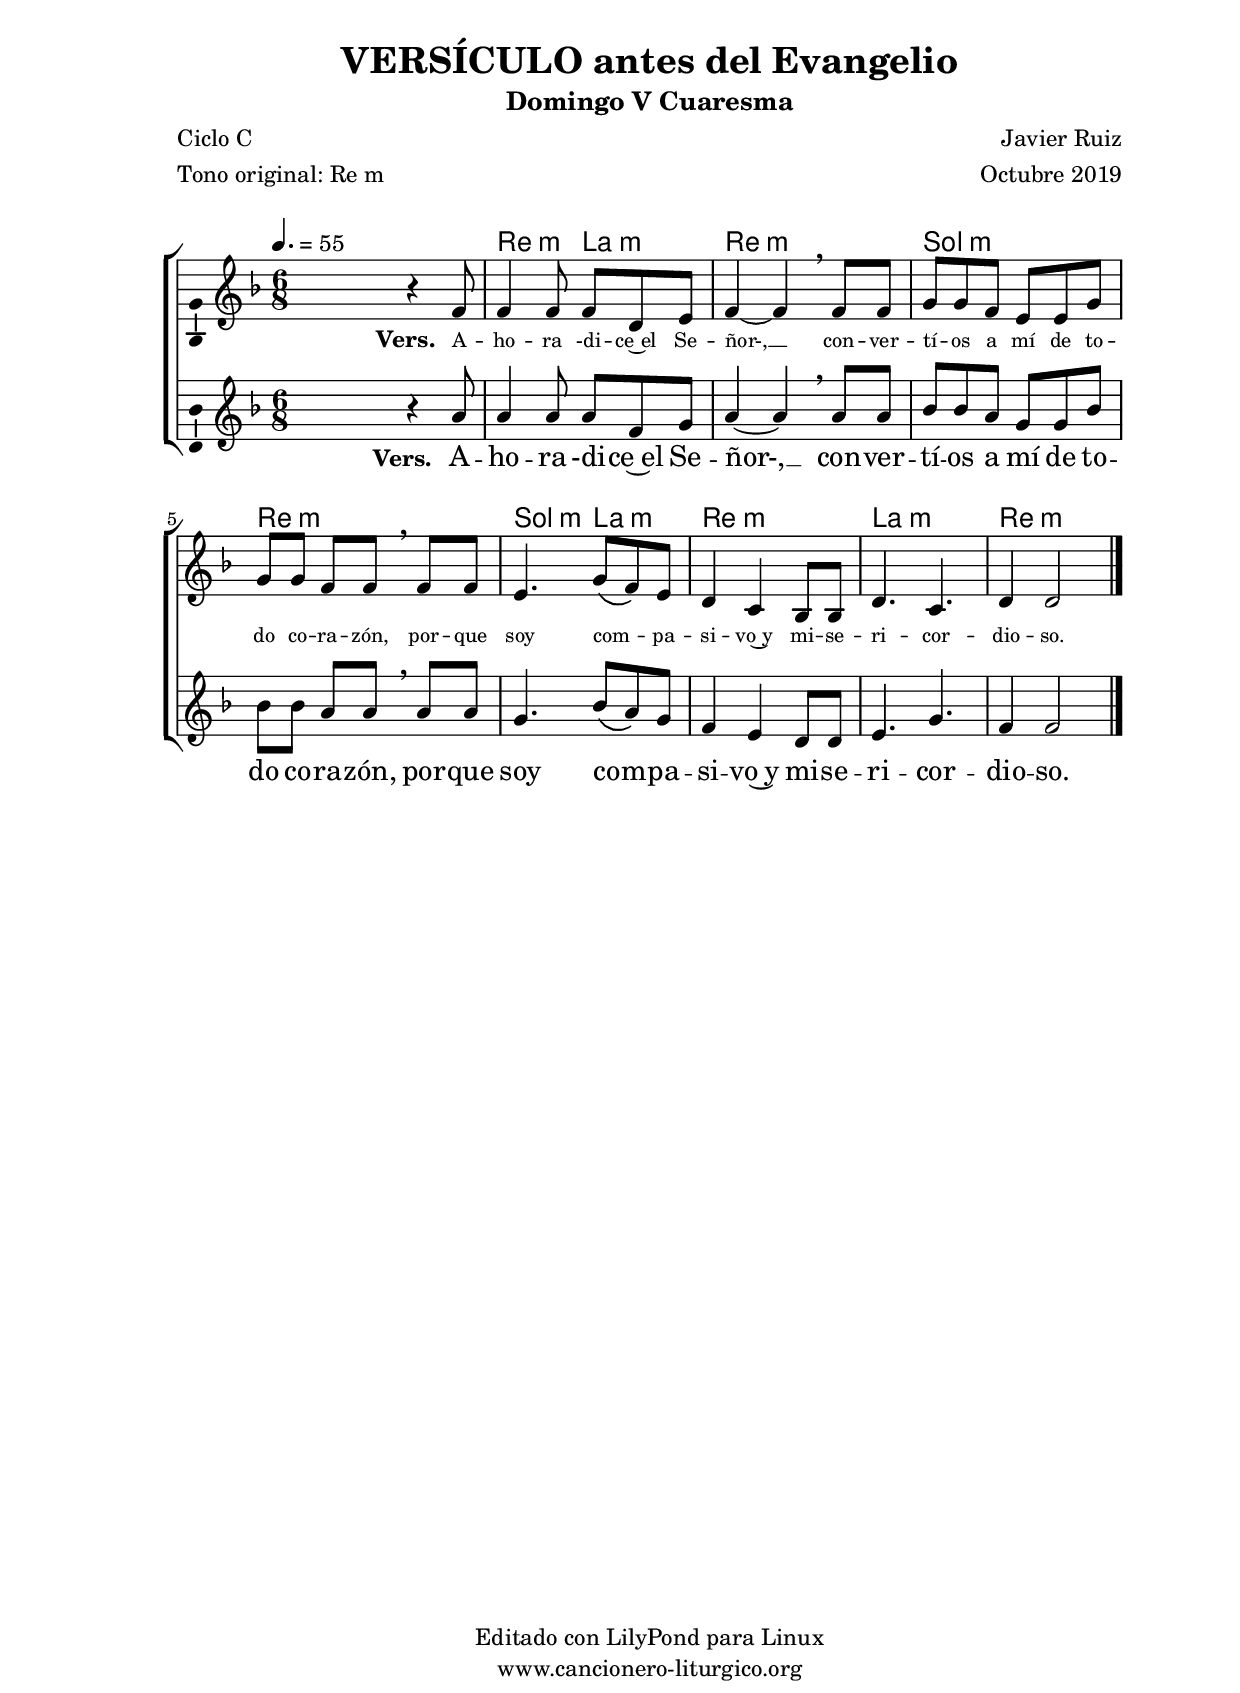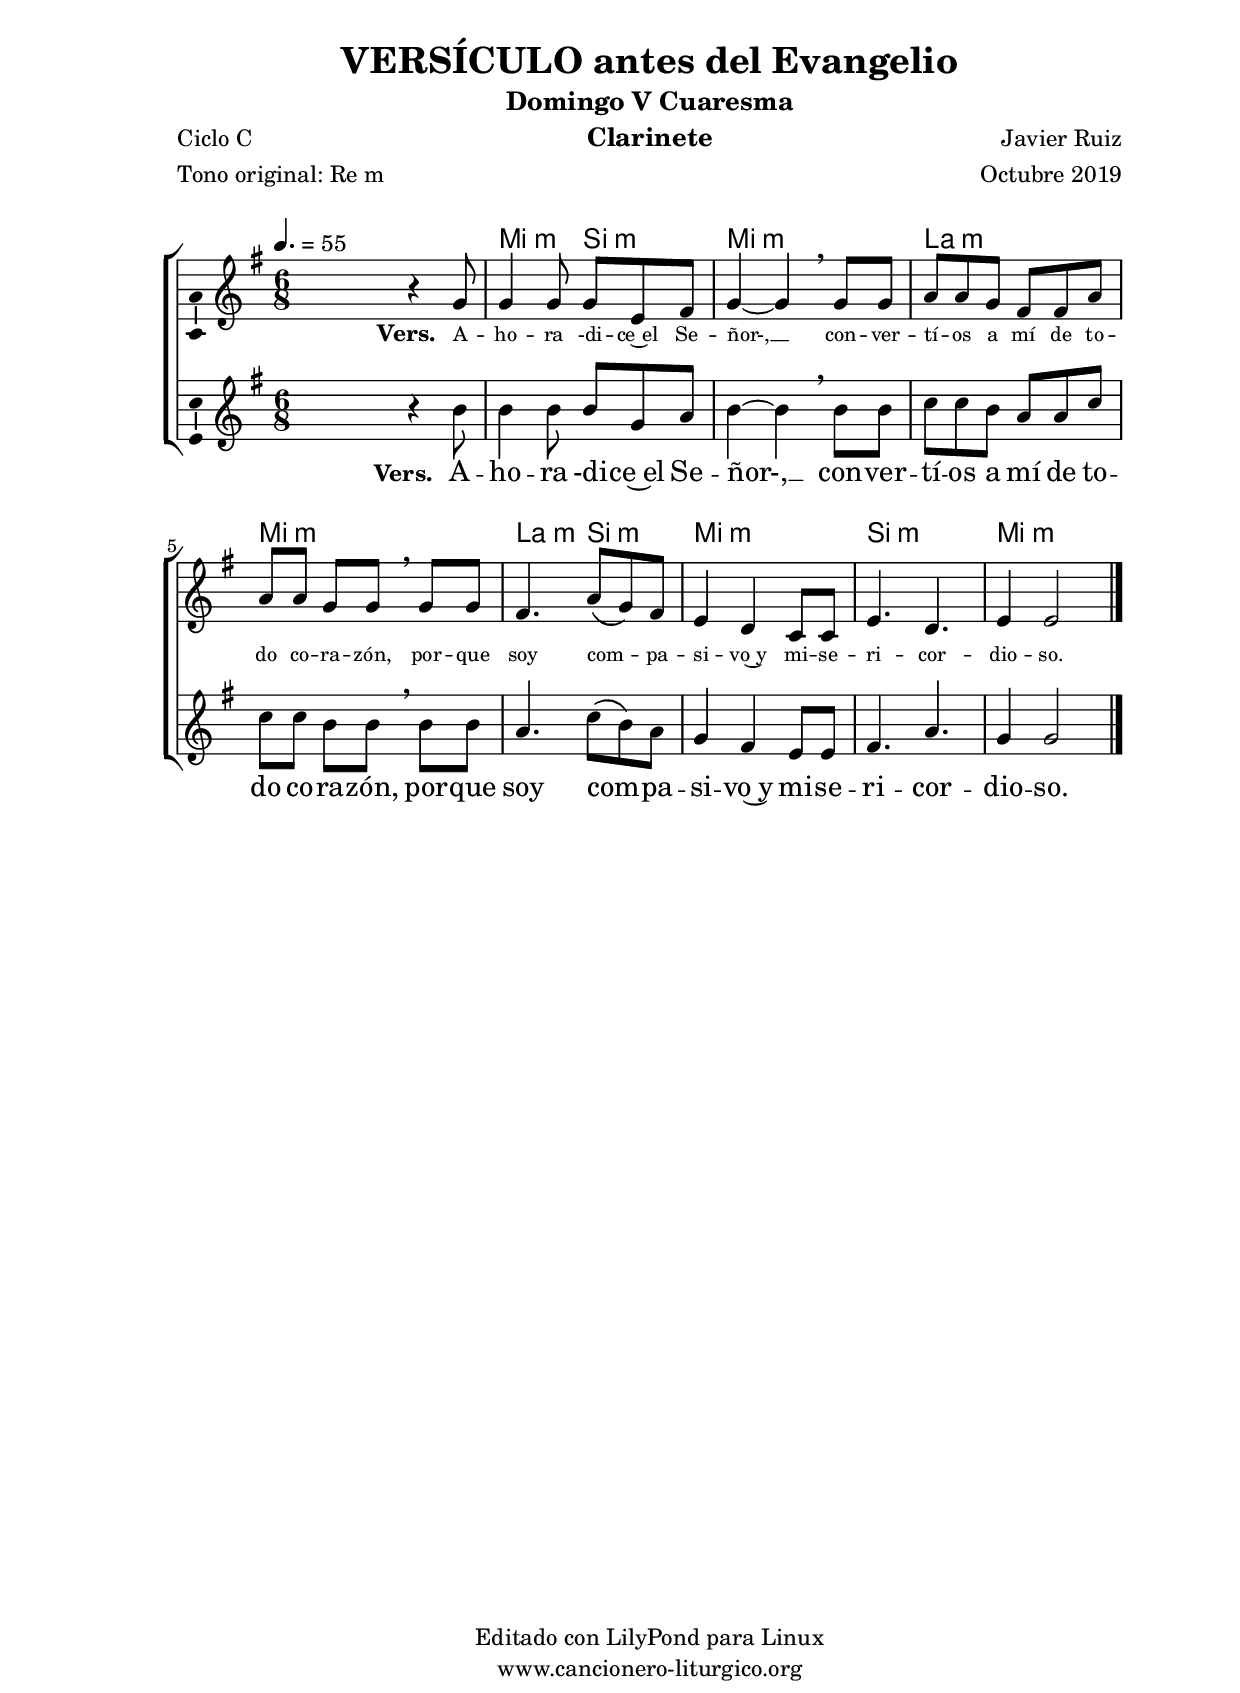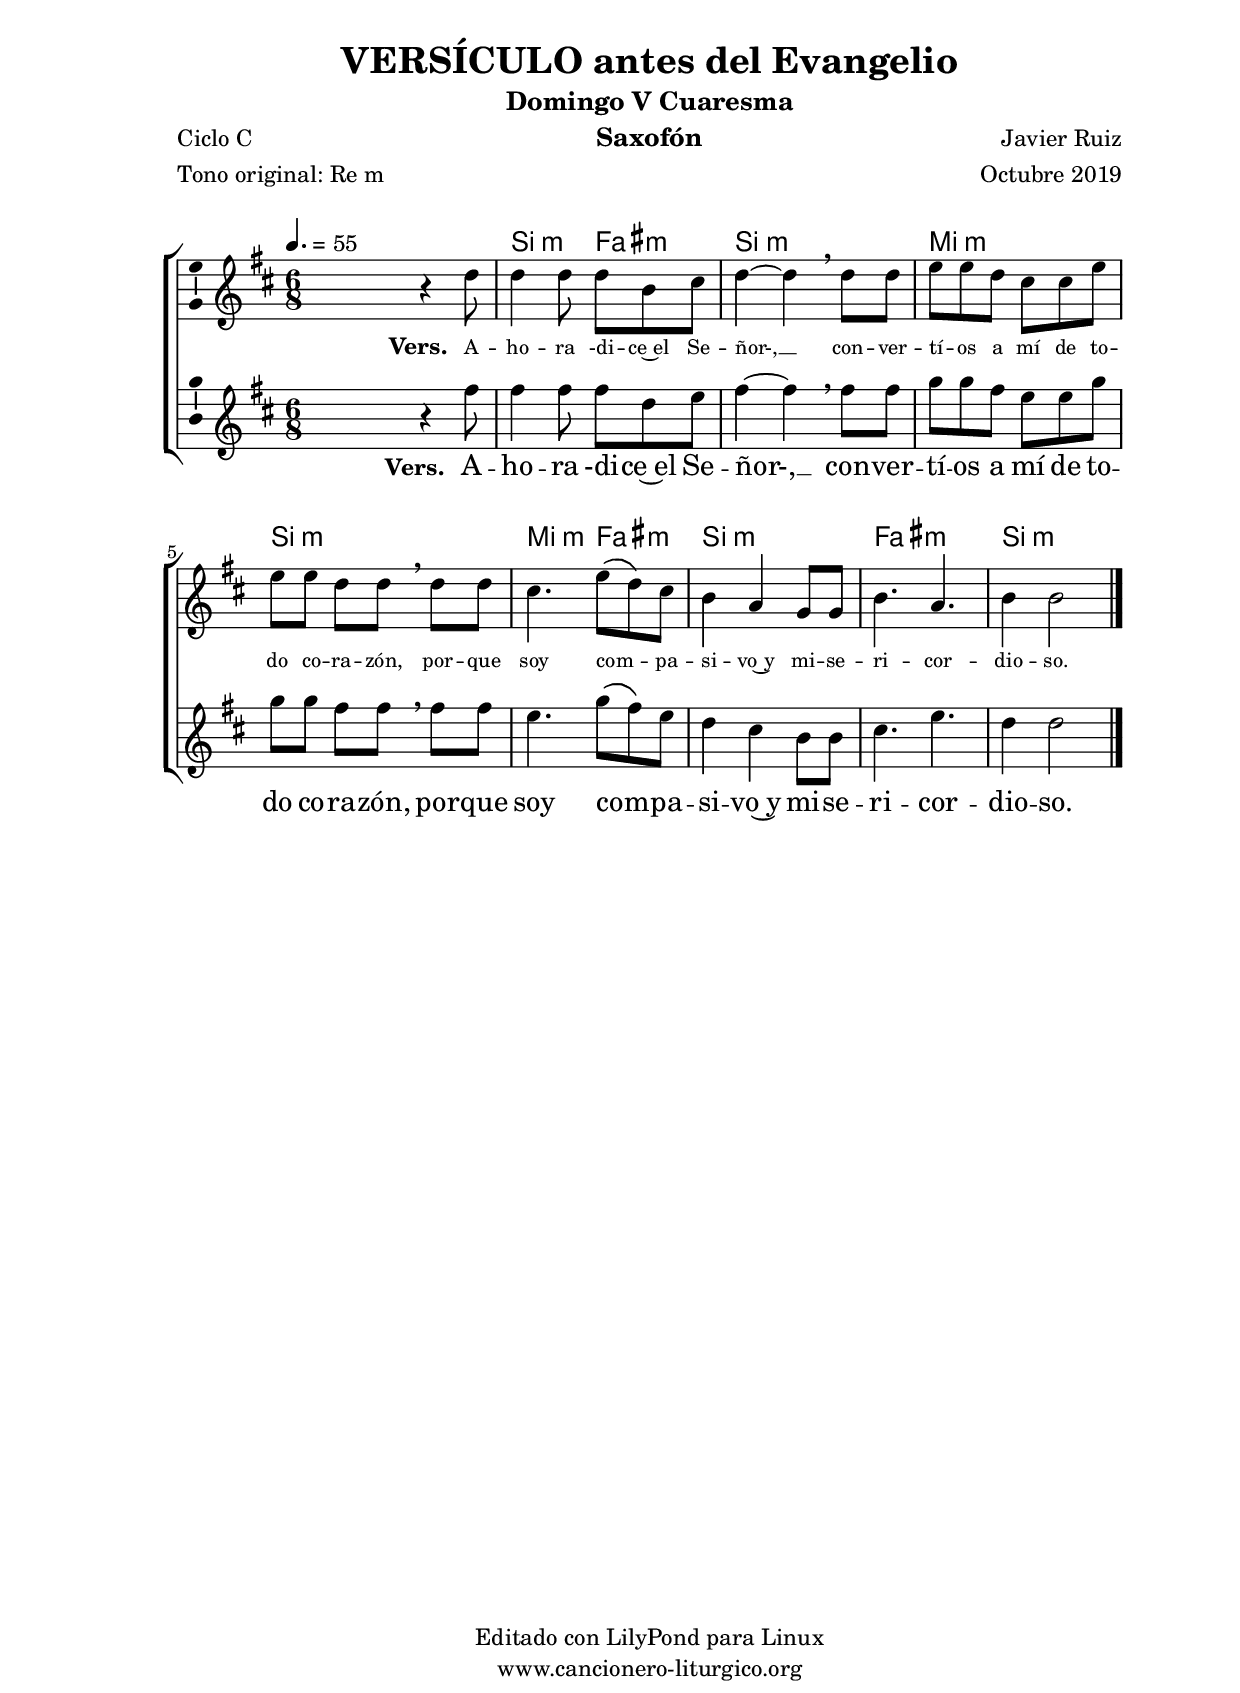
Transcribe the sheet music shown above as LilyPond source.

%
%para convertir .midi en .wav:
%timidity filename.midi -Ow -o finename.wav
%
%
%Para convertir de .wav a .mp3:
%lame -h -m j filename.wav
%
%
%para escuchar el midi:
%timidity nombrefichero.midi
%


%versión de lilypond para la que se ha escrito esta partitura:
\version "2.16.0"

	%Tamaño papel
	#(set-default-paper-size "a4")
	%Tamaño partitura
	#(set-global-staff-size 20)
	%No responde al pulsar sobre una nota
	#(ly:set-option 'point-and-click #f)

%parámetros del encabezamiento:
\header {
	title = "VERSÍCULO antes del Evangelio"
	subtitle = "Domingo V Cuaresma"
	composer = "Javier Ruiz"
	poet = "Ciclo C"
	meter = "Tono original: Re m"
	arranger = "Octubre 2019"
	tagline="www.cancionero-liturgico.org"
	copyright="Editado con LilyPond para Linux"
	}

%parámetros asociados al papel:
\paper  {
	oddHeaderMarkup = \markup {\fill-line { \on-the-fly #not-first-page \fromproperty #'header:title \on-the-fly #not-first-page \fromproperty #'header:composer }}
	evenHeaderMarkup = \markup {\fill-line { \fromproperty #'header:composer \fromproperty #'header:title }}
	#(set-paper-size "a4")
	print-page-number = ##f
	first-page-number = 1
	print-first-page-number = ##f
%	head-separation = 3.0 \cm
	top-margin = 1.5 \cm
%	top-margin = 2.0 \cm
%%%	bottom-margin = 0.5\cm
	bottom-margin = 0.2\cm
	left-margin = 3.0 \cm
	line-width = 16.0 \cm 
	indent = 0\mm
	interscoreline = 2.\mm
	between-system-space = 15\mm
%	para que las partituras no llenen la hoja:
	ragged-bottom = ##t
%	idem para la última hoja:
	ragged-last-bottom = ##f
%	para que las partituras llenen el ancho del papel:
	ragged-last = ##f
	after-title-space = 2.5 \cm
%page-count=2
system-count=2

	%Flexible Vertical Spacing
%	markup-markup-spacing =
%	#'((basic-distance . 15) (minimum-distance . 15) (padding . 3))
	markup-system-spacing =
	#'((basic-distance . 15) (minimum-distance . 15) (padding . 3))
	system-system-spacing =
	#'((basic-distance . 15) (minimum-distance . 15) (padding . 3))
	score-system-spacing =
	#'((basic-distance . 15) (minimum-distance . 15) (padding . 5))
%	top-system-spacing = % header
%	#'((basic-distance . 8) (minimum-distance . 0) (padding . 0))
%	top-markup-spacing =
%	#'((basic-distance . 20) (minimum-distance . 20) (padding . 0))
	last-bottom-spacing = % footer
	#'((basic-distance . 5) (minimum-distance . 5) (padding . 0))
%	score-markup-spacing =
%	#'((basic-distance . 16) (minimum-distance . 13) (padding . 0))

	}


%parámetros que afectan a toda la partitura:
global =  {
	%clave de sol (G):
	\clef G
	%armadura:
%	\transpose ees f
	\key d \minor
	\tempo 4.=55
	\set Score.tempoHideNote = ##f
	}


acordes = {
	\italianChords
	\chordmode {
%	\transpose ees f
{

s2.
d4.:m a:m d2.:m g:m d:m g4.:m a:m d2.:m a2.:m d2.:m

	}
	}
}


melodiatrompeta = 
%	\transpose ees f
{

	\relative c''{
	\time 6/8

s4. r4.
r2.
f4 a g8 f
e4. g
f2.
r2.
d4 f e8 d
c4. e
f2.

}
	\bar "|."
	}


melodiatres = 
%	\transpose ees f
{

	\relative c''{
	\time 6/8

s4 s8 r4 f,8
f4 f8 f d e
f4~f \breathe f8 f
g8 g f8 e e g8
g8 [g] \noBeam f [f] \breathe f [f]
e4. g8 \(f\) e
d4 c bes8 bes
d4. c
d4 d2

}

	\bar "|."
	}


melodiabajo = 
%	\transpose ees f
{

	%clave de fa (F):
	\clef F

	\relative c{
	\time 6/8

s4. r4 r8
d4 d8 a'4 a8
d,4 d e8 d
g4 g8 g f e
f4 e d
bes4 bes8 c4 c8
d4 d g8 f
e4 f8 g f e
d2.

}
	\bar "|."
	}


melodia = 
%	\transpose ees f
{

	\relative c'{
	\time 6/8

s4 s8 r4 a'8
a4 a8 a f g
a4~a \breathe a8 a
bes8 bes a g g bes8
bes8 [bes] \noBeam a [a] \breathe a8 a
g4. bes8 \(a\) g
f4 e d8 d
e4. g
f4 f2

}
	\bar "|."
	}


texto = \lyricmode {
\set stanza =#"Vers. " A -- ho -- ra -di -- ce~el Se -- ñor-, __
con -- ver -- tí -- os a mí de to -- do co -- ra -- zón,
por -- que soy com -- _ pa -- si -- vo~y mi -- se -- ri -- cor -- dio -- so.

	}

textotres = \lyricmode {
\override LyricText #'font-size = #-1
\set stanza =#"Vers. " A -- ho -- ra -di -- ce~el Se -- ñor-, __
con -- ver -- tí -- os a mí de to -- do co -- ra -- zón,
por -- que soy com -- _ pa -- si -- vo~y mi -- se -- ri -- cor -- dio -- so.

	}


acordesStaff = \context ChordNames = acordesStaff <<
	\set Staff.midiInstrument = #"choir aahs"
	\set Staff.midiMinimumVolume = #0.3
	\set Staff.midiMaximumVolume = #0.5
	\set chordChanges = ##f
	\acordes
	>>

voztrompetaStaff = \context Voice = voztrompetaStaff
<<
	\override Staff.StaffSymbol #'staff-space = #(magstep -0.35)
	\set Staff.midiInstrument = #"trumpet"
	\set Staff.midiMinimumVolume = #0.4
	\set Staff.midiMaximumVolume = #0.6
	\global
	\melodiatrompeta
	>>

voztresStaff = \context Voice = voztresStaff
\with {\consists "Ambitus_engraver"}
<<
%	\override Staff.StaffSymbol #'staff-space = #(magstep -0.35)
	\set Staff.midiInstrument = #"violin"
	\set Staff.midiMinimumVolume = #0.6
	\set Staff.midiMaximumVolume = #0.8
	\global
	\relative c' \melodiatres
	>>

vozStaff = \context Voice = vozStaff
\with {\consists "Ambitus_engraver"}
<<
%	\set Staff.instrumentName = ""
%	\set Staff.shortInstrumentName = ""
%	\set Staff.midiInstrument = #"clarinet"
%	\set Staff.midiInstrument = #"cello"
	\set Staff.midiInstrument = #"flute"
%	\set Staff.midiInstrument = #"electric guitar (jazz)"
%	\set Staff.midiInstrument = #"english horn"
%	\set Staff.midiInstrument = #"violin"
%	\set Staff.midiInstrument = #"glockenspiel"
	\set Staff.midiMinimumVolume = #0.8
	\set Staff.midiMaximumVolume = #1.0
	\global
	\melodia
	>>

vozbajoStaff = \context Voice = vozbajoStaff
<<
	\override Staff.StaffSymbol #'staff-space = #(magstep -0.35)
	\set Staff.midiInstrument = #"english horn"
	\set Staff.midiMinimumVolume = #0.6
	\set Staff.midiMaximumVolume = #0.8
	\global
	\melodiabajo
	>>

textoStaff = \context Lyrics = textoStaff <<
	\lyricsto vozStaff \texto
	>>

textotresStaff = \context Lyrics = textotresStaff <<
	\lyricsto voztresStaff \textotres
	>>


\book {
	\score {
		<<
		\context ChoirStaff {
%			\override StaffGroup.SystemStartBracket #'collapse-height = #1
%			\override Score.SystemStartBar #'collapse-height = #1
			<<
			\acordesStaff
%			\voztrompetaStaff
			\voztresStaff
			\textotresStaff
			\vozStaff
			\textoStaff
%			\vozbajoStaff
			>>
			}
		>>
		\layout {
	    		\context {
				\Lyrics
				\override LyricText #'font-size = #2
				}
	   		 \context {
				\Score
				\override StaffSymbol #'staff-space = #(magstep +3)
				}
			}
		}
	\score {
		\unfoldRepeats
		<<
		\context ChoirStaff {
			<<
			\acordesStaff
			\voztrompetaStaff
			\voztresStaff
			\vozStaff
			\vozbajoStaff
			>>
			}
		>>
		\midi {
	  		\context {
	  			\Score
				tempoWholesPerMinute = #(ly:make-moment 70 4)
				}
			}
		}
	}

%Partitura para clarinete
#(define output-suffix "C")
\book {
	\header{
		instrument = "Clarinete"
		}
	\score {
		<<
		\context ChoirStaff {
%			\override StaffGroup.SystemStartBracket #'collapse-height = #1
%			\override Score.SystemStartBar #'collapse-height = #1
\transpose c d
			<<
			\acordesStaff
%			\voztrompetaStaff
			\voztresStaff
			\textotresStaff
			\vozStaff
			\textoStaff
%			\vozbajoStaff
			>>
			}
		>>
		\layout {
	    		\context {
				\Lyrics
				\override LyricText #'font-size = #2
				}
	   		 \context {
				\Score
				\override StaffSymbol #'staff-space = #(magstep +3)
				}
			}
		}
	}

%Partitura para saxofón
#(define output-suffix "S")
\book {
	\header{
		instrument = "Saxofón"
		}
	\score {
		<<
		\context ChoirStaff {
%			\override StaffGroup.SystemStartBracket #'collapse-height = #1
%			\override Score.SystemStartBar #'collapse-height = #1
\transpose c a
			<<
			\acordesStaff
%			\voztrompetaStaff
			\voztresStaff
			\textotresStaff
			\vozStaff
			\textoStaff
%			\vozbajoStaff
			>>
			}
		>>
		\layout {
	    		\context {
				\Lyrics
				\override LyricText #'font-size = #2
				}
	   		 \context {
				\Score
				\override StaffSymbol #'staff-space = #(magstep +3)
				}
			}
		}
	}


